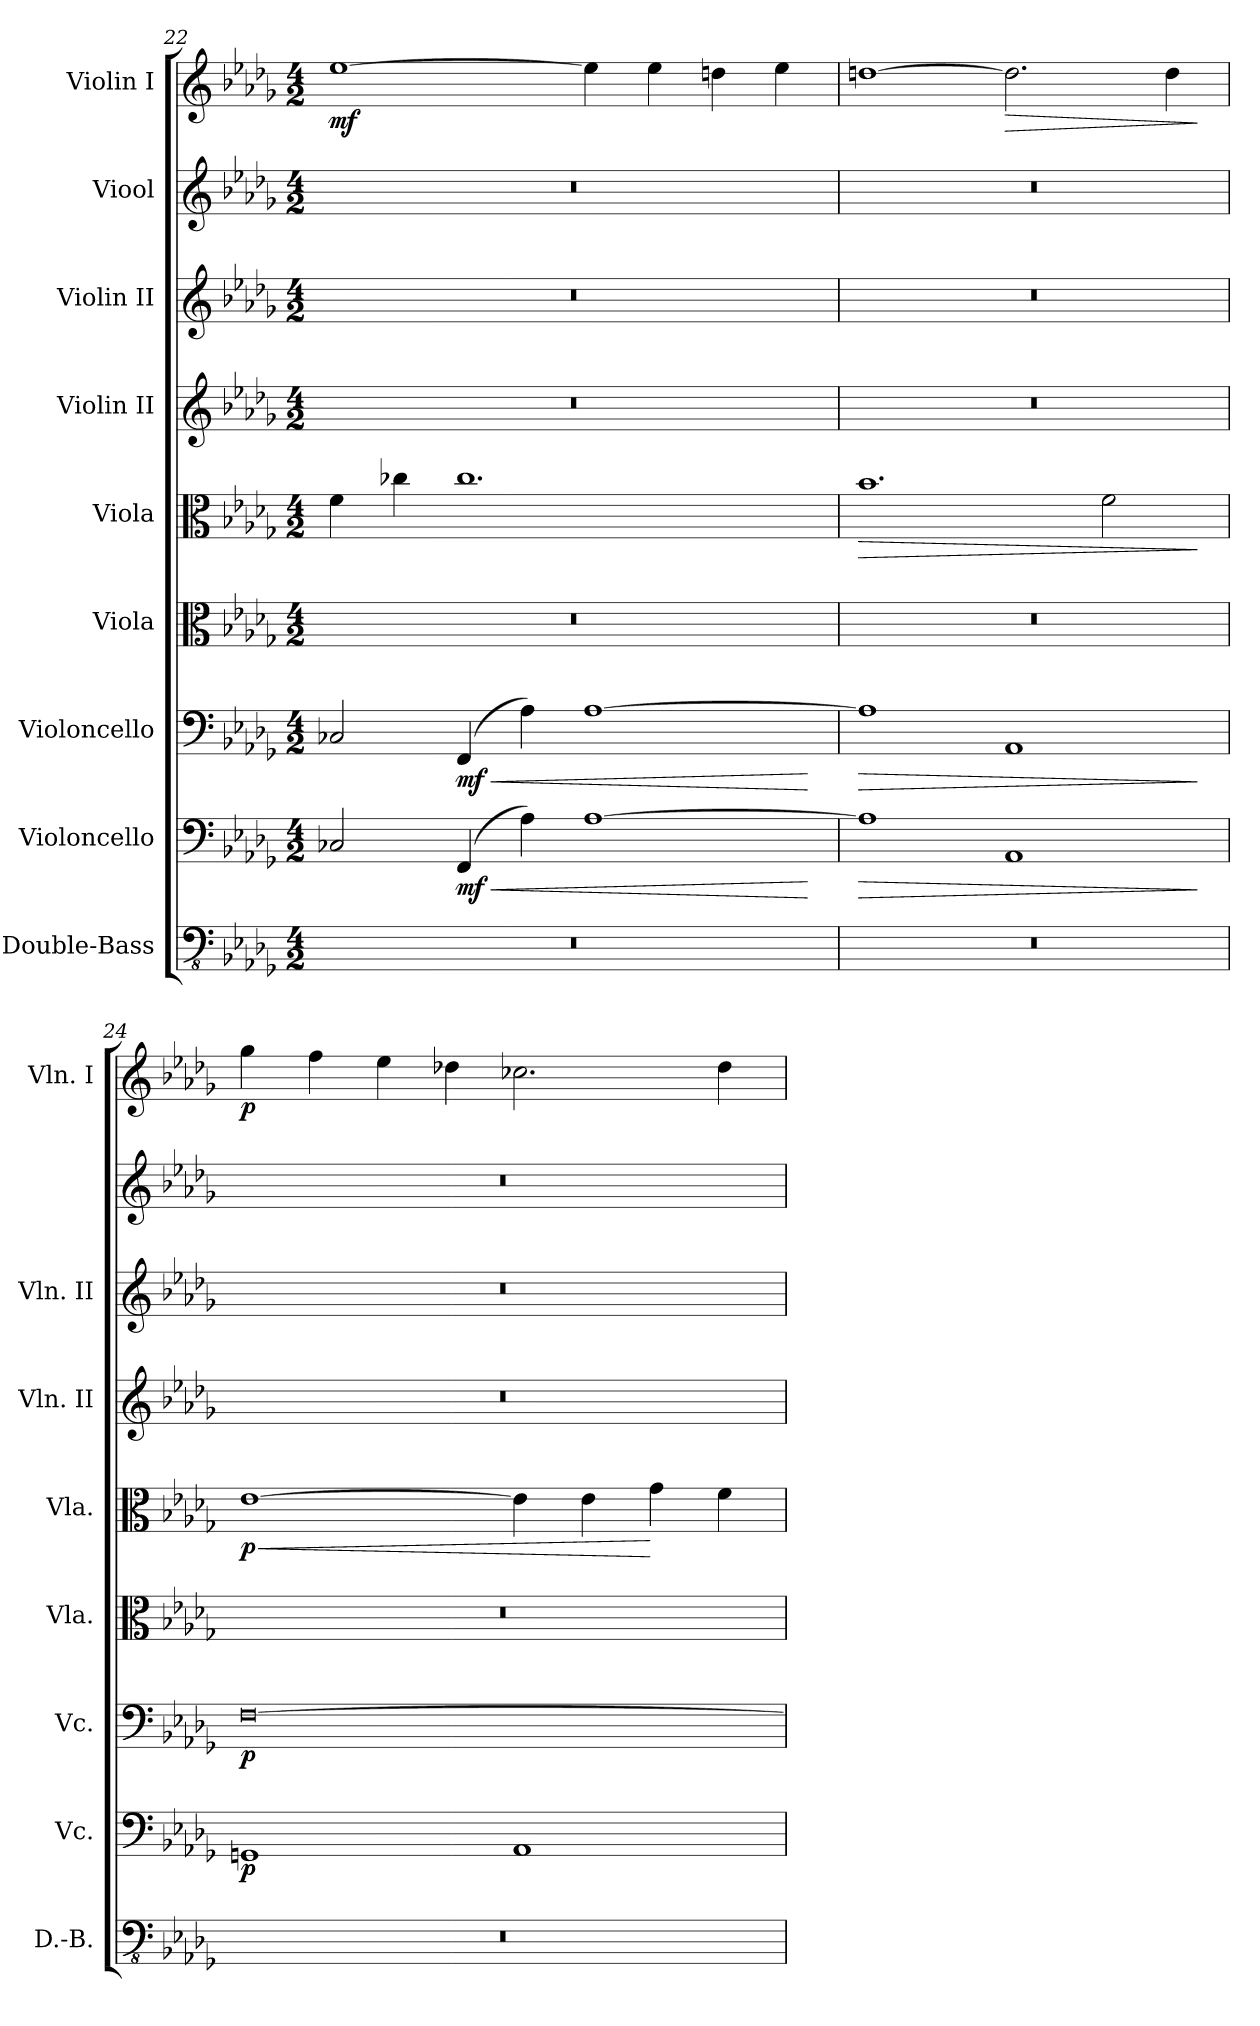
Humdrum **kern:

**kern	**kern	**dynam	**kern	**dynam	**kern	**kern	**dynam	**kern	**kern	**kern	**kern	**dynam
*part9	*part8	*part8	*part7	*part7	*part6	*part5	*part5	*part4	*part3	*part2	*part1	*part1
*staff9	*staff8	*staff8	*staff7	*staff7	*staff6	*staff5	*staff5	*staff4	*staff3	*staff2	*staff1	*staff1
*I"Double-Bass	*I"Violoncello	*	*I"Violoncello	*	*I"Viola	*I"Viola	*	*I"Violin II	*I"Violin II	*I"Viool	*I"Violin I	*
*I'D.-B.	*I'Vc.	*	*I'Vc.	*	*I'Vla.	*I'Vla.	*	*I'Vln. II	*I'Vln. II	*	*I'Vln. I	*
*clefFv4	*clefF4	*	*clefF4	*	*clefC3	*clefC3	*	*clefG2	*clefG2	*clefG2	*clefG2	*
*ITrd7c12	*	*	*	*	*	*	*	*	*	*	*	*
*k[b-e-a-d-g-]	*k[b-e-a-d-g-]	*	*k[b-e-a-d-g-]	*	*k[b-e-a-d-g-]	*k[b-e-a-d-g-]	*	*k[b-e-a-d-g-]	*k[b-e-a-d-g-]	*k[b-e-a-d-g-]	*k[b-e-a-d-g-]	*
*M4/2	*M4/2	*	*M4/2	*	*M4/2	*M4/2	*	*M4/2	*M4/2	*M4/2	*M4/2	*
=22	=22	=22	=22	=22	=22	=22	=22	=22	=22	=22	=22	=22
!	!	!	!	!	!	!	!	!	!	!	!	!LO:DY:b
0r	2C-X/	.	2C-X/	.	0r	4f\	.	0r	0r	0r	[1ee-	mf
.	.	.	.	.	.	4cc-X\	.	.	.	.	.	.
!	!	!LO:HP:b	!	!LO:HP:b	!	!	!	!	!	!	!	!
!	!	!LO:DY:n=1:b	!	!LO:DY:n=1:b	!	!	!	!	!	!	!	!
.	(4FF/	< mf	(4FF/	< mf	.	1.cc-	.	.	.	.	.	.
.	4A-\)	.	4A-\)	.	.	.	.	.	.	.	.	.
.	[1A-	.	[1A-	.	.	.	.	.	.	.	4ee-\]	.
.	.	.	.	.	.	.	.	.	.	.	4ee-\	.
.	.	.	.	.	.	.	.	.	.	.	4ddn\	.
.	.	.	.	.	.	.	.	.	.	.	4ee-\	.
.	.	[	.	[	.	.	.	.	.	.	.	.
=23	=23	=23	=23	=23	=23	=23	=23	=23	=23	=23	=23	=23
!	!	!LO:HP:b	!	!LO:HP:b	!	!	!LO:HP:b	!	!	!	!	!
0r	1A-]	>	1A-]	>	0r	1.b-	>	0r	0r	0r	[1ddn	.
!	!	!	!	!	!	!	!	!	!	!	!	!LO:HP:b
.	1AA-	.	1AA-	.	.	.	.	.	.	.	2.dd\]	>
.	.	.	.	.	.	2f\	.	.	.	.	.	.
.	.	.	.	.	.	.	.	.	.	.	4dd\	.
.	.	]	.	]	.	.	]	.	.	.	.	]
=24	=24	=24	=24	=24	=24	=24	=24	=24	=24	=24	=24	=24
!	!	!LO:DY:b	!	!LO:DY:b	!	!	!LO:HP:b	!	!	!	!	!
!	!	!	!	!	!	!	!LO:DY:n=1:b	!	!	!	!	!LO:DY:b
0r	1GGn	p	[0F	p	0r	[1e-	< p	0r	0r	0r	4gg-\	p
.	.	.	.	.	.	.	.	.	.	.	4ff\	.
.	.	.	.	.	.	.	.	.	.	.	4ee-\	.
.	.	.	.	.	.	.	.	.	.	.	4dd-X\	.
.	1AA-	.	.	.	.	4e-\]	.	.	.	.	2.cc-X\	.
.	.	.	.	.	.	4e-\	.	.	.	.	.	.
.	.	.	.	.	.	4g-\	[	.	.	.	.	.
.	.	.	.	.	.	4f\	.	.	.	.	4dd-\	.
=	=	=	=	=	=	=	=	=	=	=	=	=
*-	*-	*-	*-	*-	*-	*-	*-	*-	*-	*-	*-	*-
